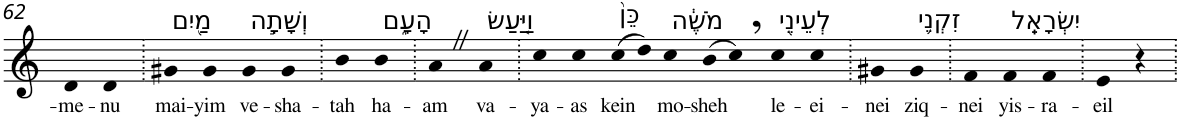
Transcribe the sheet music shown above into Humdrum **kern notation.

**kern	**text
*part1	*part1
*staff1	*staff1
*I"Piano	*
*I'Pno	*
!!LO:PB:g=z
*clefG2	*
*k[]	*
=62	=62
!	!LO:LY:b
4d	-me-
!	!LO:LY:b
4d	-nu
=63.	=63.
!LO:TX:a:t=מַ֖יִם	!
!	!LO:LY:b
4g#X	mai-
!	!LO:LY:b
4g#	-yim
!LO:TX:a:t=וְשָׁתָ֣ה	!
!	!LO:LY:b
4g#	ve-
!	!LO:LY:b
4g#	-sha-
=64.	=64.
!	!LO:LY:b
4b	-tah
!LO:TX:a:t=הָעָ֑ם	!
!	!LO:LY:b
4b	ha-
=65.	=65.
!	!LO:LY:b
4aZ	-am
!LO:TX:a:t=וַיַּ֤עַשׂ	!
!	!LO:LY:b
4a	va-
=66.	=66.
!	!LO:LY:b
4cc	-ya-
!	!LO:LY:b
4cc	-as
!LO:TX:a:t=כֵּן֙	!
!	!LO:LY:b
(>8cc	kein
8dd)	.
!LO:TX:a:t=מֹשֶׁ֔ה	!
!	!LO:LY:b
4cc	mo-
!	!LO:LY:b
(>8b	-sheh
8cc,)	.
!LO:TX:a:t=לְעֵינֵ֖י	!
!	!LO:LY:b
4cc	le-
!	!LO:LY:b
4cc	-ei-
=67.	=67.
!	!LO:LY:b
4g#X	-nei
!LO:TX:a:t=זִקְנֵ֥י	!
!	!LO:LY:b
4g#	ziq-
=68.	=68.
!	!LO:LY:b
4f	-nei
!LO:TX:a:t=יִשְׂרָאֵֽל	!
!	!LO:LY:b
4f	yis-
!	!LO:LY:b
4f	-ra-
=69.	=69.
!	!LO:LY:b
4e	-eil
4r	.
=.	=.
*-	*-
